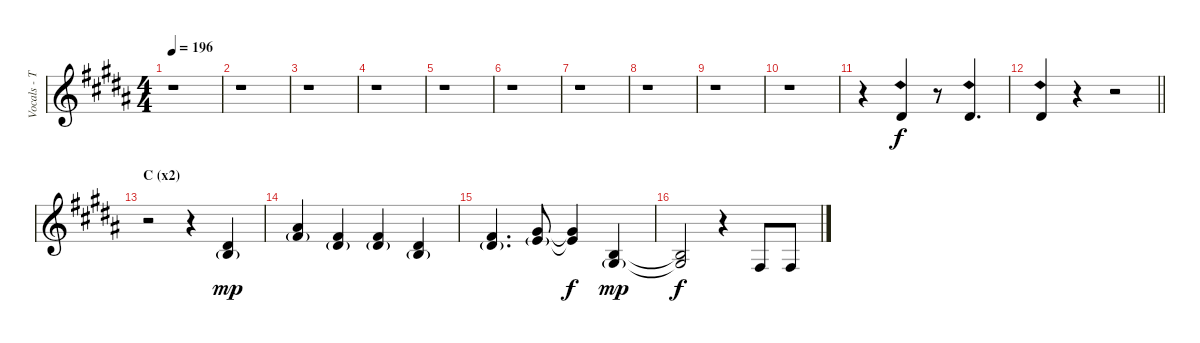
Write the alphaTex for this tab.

\track ("Vocals - Takanori" "Vocals - T") {instrument lead6voice}
\staff {score}
\tuning (E4 B3 G3 D3 A2 E2) {hide}
\ts (4 4)
\tempo 196
\clef g2
\ks b
r.1{dy f} |
r.1 |
r.1 |
r.1 |
r.1 |
r.1 |
r.1 |
r.1 |
r.1 |
r.1 |
r.4 4.2{sh 12}.4 r.8 4.2{sh 12}.4{d} |
\barLineRight lightlight
4.2{sh 12}.4 r.4 r.2 |
\section ("" "C (x2)")
r.2 r.4 (4.2 4.3{g}).4{dy mp} |
(6.1 7.2{g}).4 (2.1 4.2{g}).4 (2.1 4.2{g}).4 (4.2 4.3{g}).4 |
(2.1 4.2{g}).4{d} (4.1 5.2{g}).8 (4.1{t} 5.2{t}).4{dy f} (0.2 1.3{g}).4{dy mp} |
(0.2{t} 1.3{t}).2{dy f} r.4 4.4.8 4.4.8
